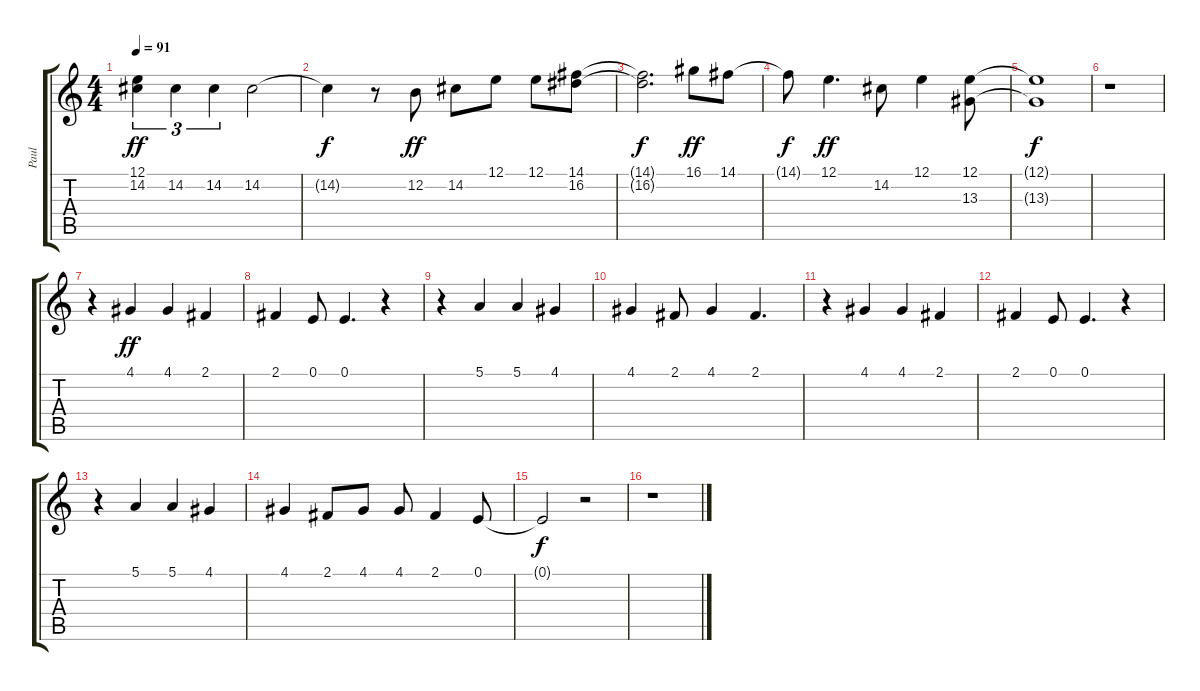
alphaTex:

\track ("Paul" "Paul") {instrument baritonesax}
\staff {score tabs}
\tuning (E4 B3 G3 D3 A2 E2) {hide}
\ts (4 4)
\tempo 91
\clef g2
\ks c
(12.1 14.2).4{tu (3 2) dy ff} 14.2.4{tu (3 2)} 14.2.4{tu (3 2)} 14.2.2 |
14.2{t}.4{dy f} r.8 12.2.8{dy ff} 14.2.8 12.1.8 12.1.8 (14.1 16.2).8 |
(14.1{t} 16.2{t}).2{d dy f} 16.1.8{dy ff} 14.1.8 |
14.1{t}.8{dy f} 12.1.4{d dy ff} 14.2.8 12.1.4 (12.1 13.3).8 |
(12.1{t} 13.3{t}).1{dy f} |
r.1 |
r.4 4.1.4{dy ff} 4.1.4 2.1.4 |
2.1.4 0.1.8 0.1.4{d} r.4 |
r.4 5.1.4 5.1.4 4.1.4 |
4.1.4 2.1.8 4.1.4 2.1.4{d} |
r.4 4.1.4 4.1.4 2.1.4 |
2.1.4 0.1.8 0.1.4{d} r.4 |
r.4 5.1.4 5.1.4 4.1.4 |
4.1.4 2.1.8 4.1.8 4.1.8 2.1.4 0.1.8 |
0.1{t}.2{dy f} r.2 |
r.1
